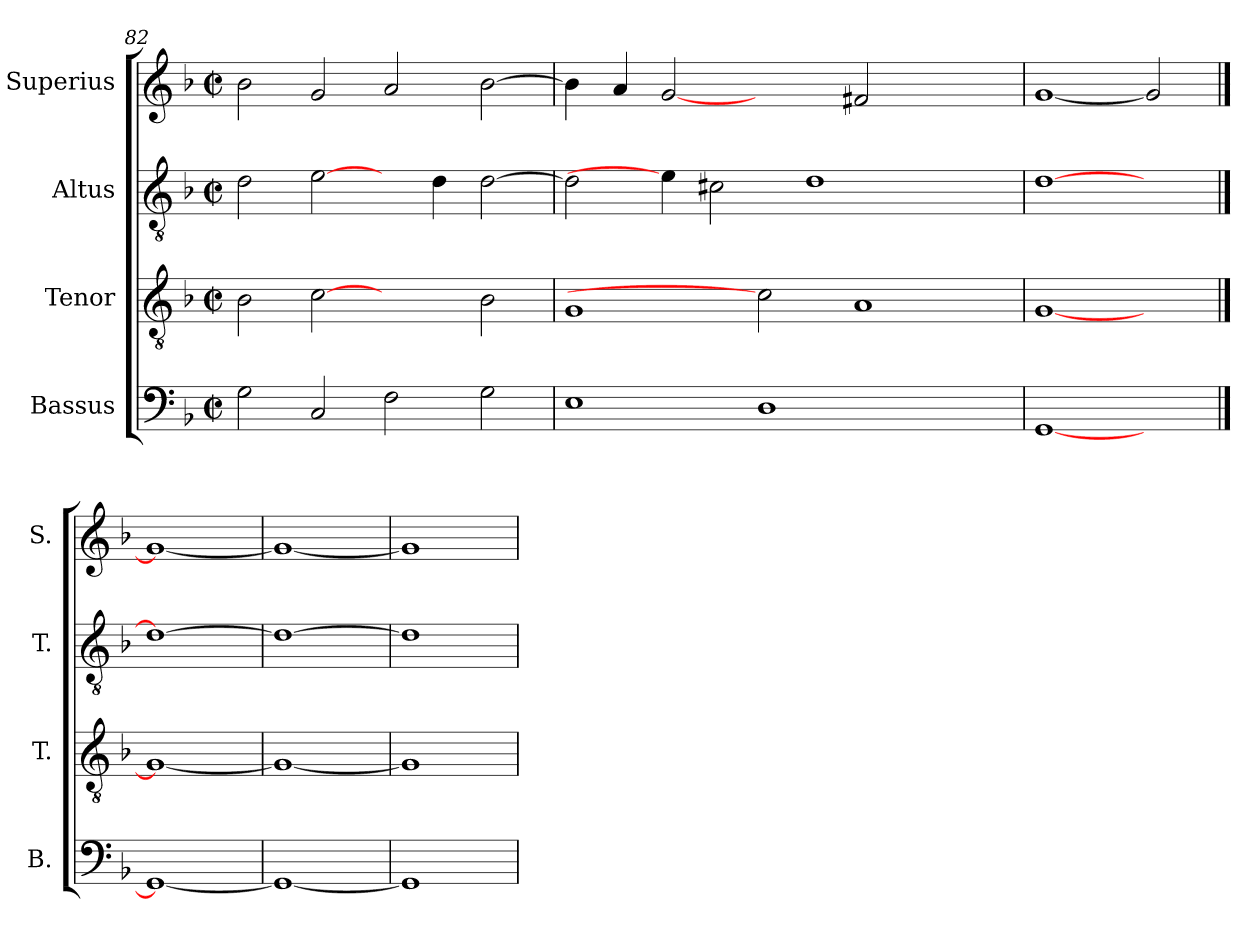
**kern	**kern	**kern	**kern
*part4	*part3	*part2	*part1
*staff4	*staff3	*staff2	*staff1
*I"Bassus	*I"Tenor	*I"Altus	*I"Superius
*I'B.	*I'T.	*I'T.	*I'S.
*clefF4	*clefGv2	*clefGv2	*clefG2
*	*ITrd7c12	*ITrd7c12	*
*k[b-]	*k[b-]	*k[b-]	*k[b-]
*F:	*F:	*F:	*F:
*M2/2	*M2/2	*M2/2	*M2/2
*met(c|)	*met(c|)	*met(c|)	*met(c|)
=82	=82	=82	=82
2Gi\	2BB-i\	2Di\	2b-i\
2Ci/	[2Ci	[2Ei\	2gi/
2Fi\	2ryy	4ryy	2ai/
.	.	4Di\	.
2Gi\	2BB-i\	[>2Di\	[>2b-i\
=83	=83	=83	=83
1Ei	1GGi	2Di\]	4b-i\]
.	.	.	4ai/
.	.	4Ei\]	[2gi
.	.	2C#Xi\	.
1Di	2Ci]	.	2ryy
.	.	1Di	.
.	1AAi	.	2f#Xi/
2ryy	.	.	2ryy
.	.	4ryy	.
=84	=84	=84	=84
[1GGi	[1GGi	[1Di	[1gi
2ryy	2ryy	2ryy	2gi]
==85	==85	==85	==85
1GGi_	1GGi_	1Di_	1gi_
=86	=86	=86	=86
1GGi_	1GGi_	1Di_	1gi_
=87	=87	=87	=87
1GGi]	1GGi]	1Di]	1gi]
=	=	=	=
*-	*-	*-	*-
